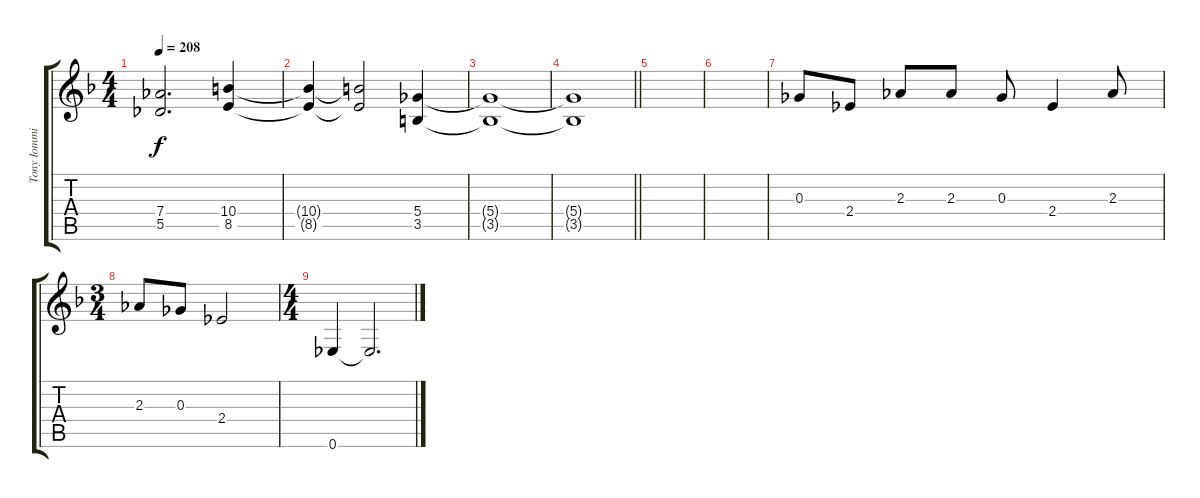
\track ("Tony Iommi" "Tony Iommi") {instrument overdrivenguitar}
\staff {score tabs}
\tuning (Eb4 Bb3 Gb3 Db3 Ab2 Eb2) {hide}
\ts (4 4)
\tempo 208
\clef g2
\ks f
(7.4 5.5).2{d dy f} (10.4 8.5).4 |
(10.4{t} 8.5{t}).4 (10.4{t} 8.5{t}).2 (5.4 3.5).4 |
(5.4{t} 3.5{t}).1 |
\barLineRight lightlight
(5.4{t} 3.5{t}).1 |
|
|
0.3.8 2.4.8 2.3.8 2.3.8 0.3.8 2.4.4 2.3.8 |
\ts (3 4)
2.3.8 0.3.8 2.4.2 |
\ts (4 4)
0.6.4 0.6{t}.2{d}
